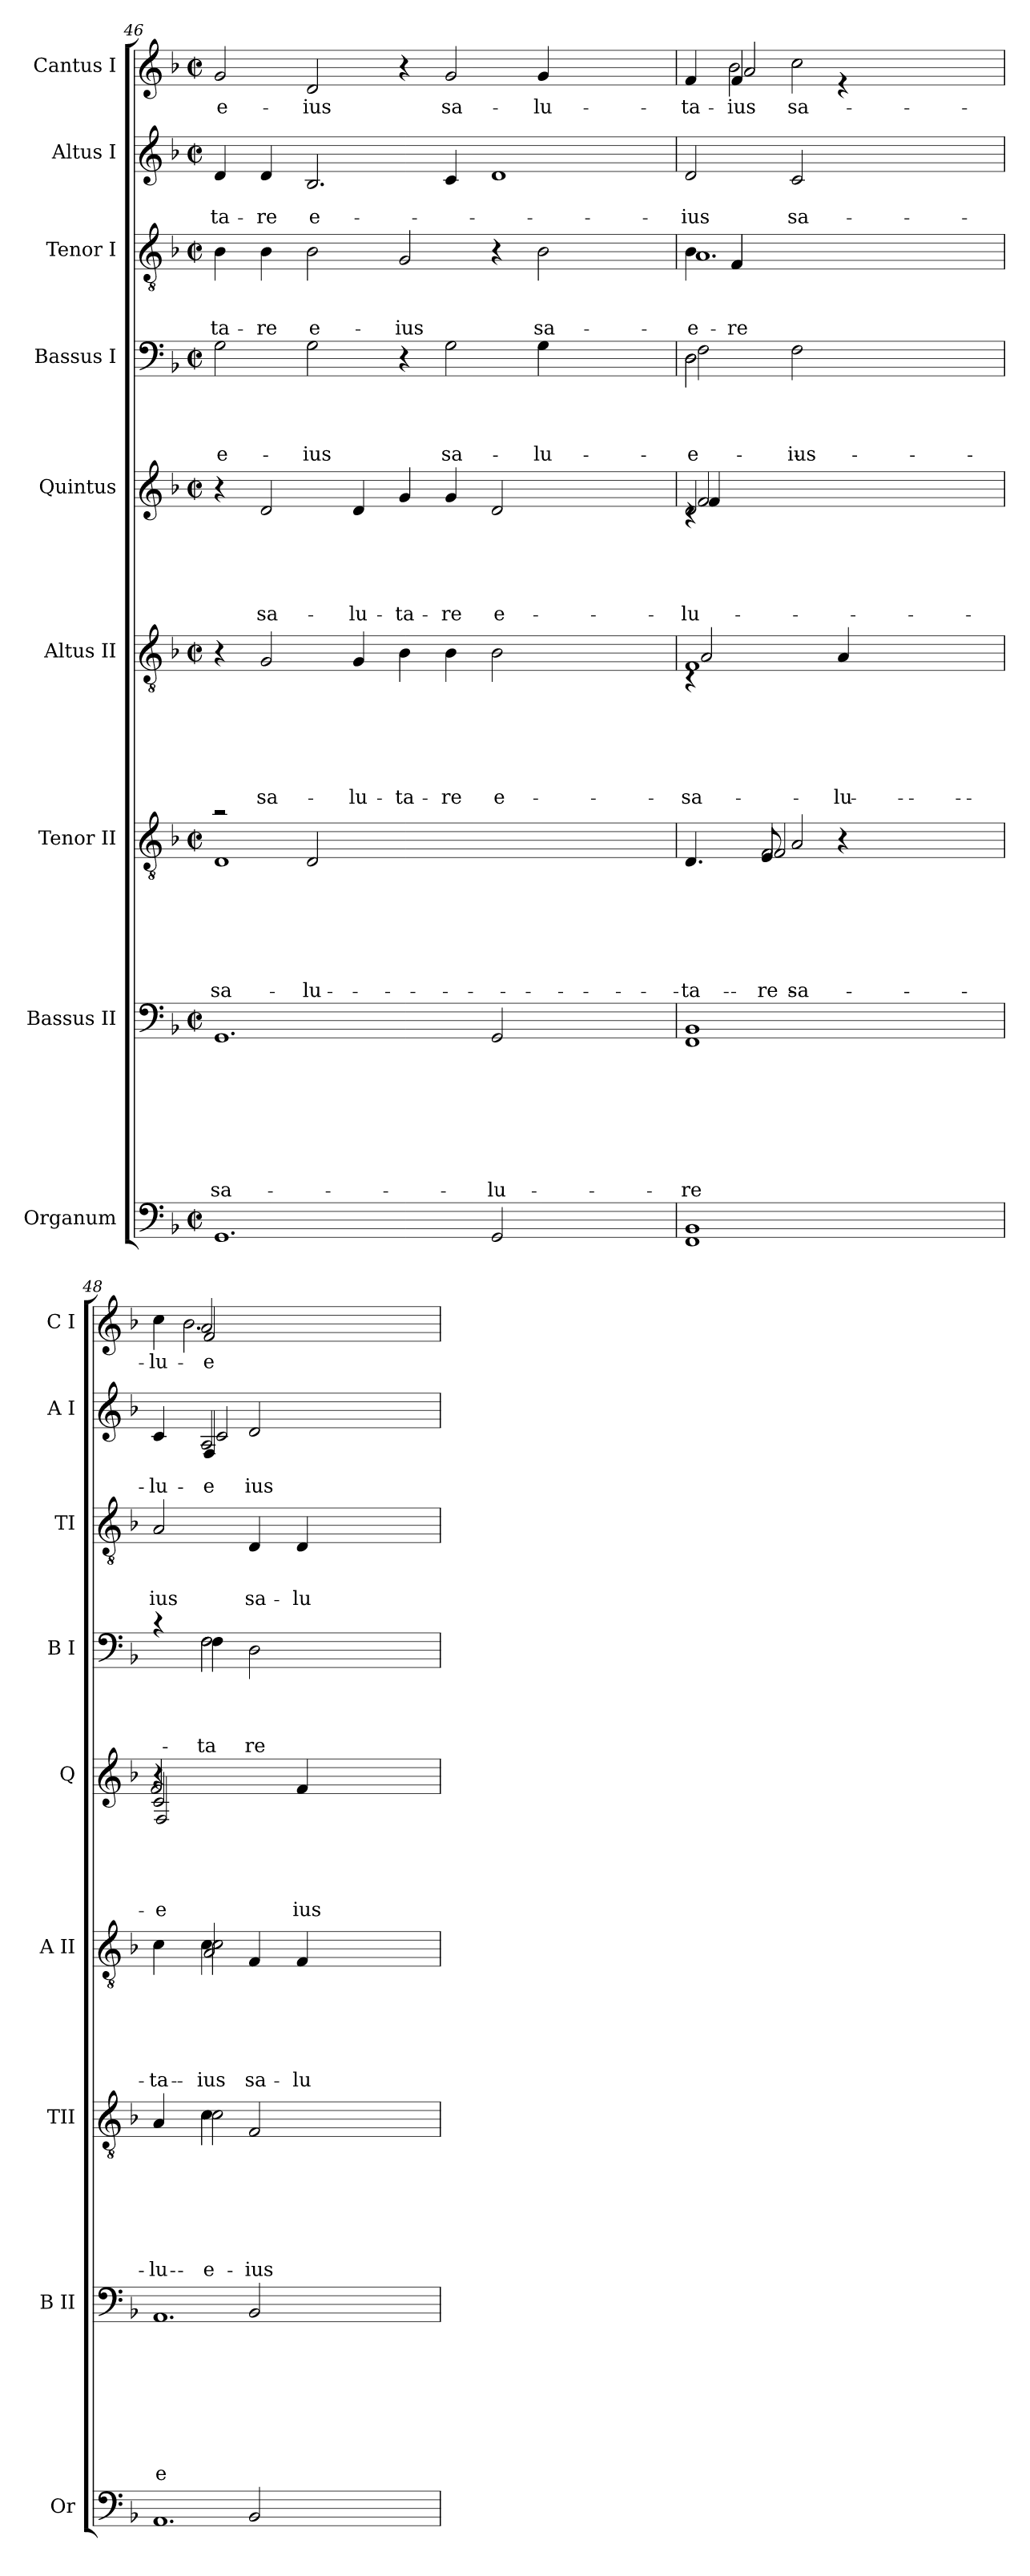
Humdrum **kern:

**kern	**kern	**text	**text	**text	**text	**text	**text	**text	**text	**kern	**text	**text	**text	**text	**text	**text	**text	**kern	**text	**text	**text	**text	**text	**text	**kern	**text	**text	**text	**text	**text	**kern	**text	**text	**text	**text	**kern	**text	**text	**text	**kern	**text	**text	**kern	**text
*part9	*part8	*part8	*part8	*part8	*part8	*part8	*part8	*part8	*part8	*part7	*part7	*part7	*part7	*part7	*part7	*part7	*part7	*part6	*part6	*part6	*part6	*part6	*part6	*part6	*part5	*part5	*part5	*part5	*part5	*part5	*part4	*part4	*part4	*part4	*part4	*part3	*part3	*part3	*part3	*part2	*part2	*part2	*part1	*part1
*staff9	*staff8	*staff8	*staff8	*staff8	*staff8	*staff8	*staff8	*staff8	*staff8	*staff7	*staff7	*staff7	*staff7	*staff7	*staff7	*staff7	*staff7	*staff6	*staff6	*staff6	*staff6	*staff6	*staff6	*staff6	*staff5	*staff5	*staff5	*staff5	*staff5	*staff5	*staff4	*staff4	*staff4	*staff4	*staff4	*staff3	*staff3	*staff3	*staff3	*staff2	*staff2	*staff2	*staff1	*staff1
*I"Organum	*I"Bassus II	*	*	*	*	*	*	*	*	*I"Tenor II	*	*	*	*	*	*	*	*I"Altus II	*	*	*	*	*	*	*I"Quintus	*	*	*	*	*	*I"Bassus I	*	*	*	*	*I"Tenor I	*	*	*	*I"Altus I	*	*	*I"Cantus I	*
*I'Or	*I'B II	*	*	*	*	*	*	*	*	*I'TII	*	*	*	*	*	*	*	*I'A II	*	*	*	*	*	*	*I'Q	*	*	*	*	*	*I'B I	*	*	*	*	*I'TI	*	*	*	*I'A I	*	*	*I'C I	*
*clefF4	*clefF4	*	*	*	*	*	*	*	*	*clefGv2	*	*	*	*	*	*	*	*clefGv2	*	*	*	*	*	*	*clefG2	*	*	*	*	*	*clefF4	*	*	*	*	*clefGv2	*	*	*	*clefG2	*	*	*clefG2	*
*k[b-]	*k[b-]	*	*	*	*	*	*	*	*	*k[b-]	*	*	*	*	*	*	*	*k[b-]	*	*	*	*	*	*	*k[b-]	*	*	*	*	*	*k[b-]	*	*	*	*	*k[b-]	*	*	*	*k[b-]	*	*	*k[b-]	*
*F:	*F:	*	*	*	*	*	*	*	*	*F:	*	*	*	*	*	*	*	*F:	*	*	*	*	*	*	*F:	*	*	*	*	*	*F:	*	*	*	*	*F:	*	*	*	*F:	*	*	*F:	*
*M2/2	*M2/2	*	*	*	*	*	*	*	*	*M2/2	*	*	*	*	*	*	*	*M2/2	*	*	*	*	*	*	*M2/2	*	*	*	*	*	*M2/2	*	*	*	*	*M2/2	*	*	*	*M2/2	*	*	*M2/2	*
*met(c|)	*met(c|)	*	*	*	*	*	*	*	*	*met(c|)	*	*	*	*	*	*	*	*met(c|)	*	*	*	*	*	*	*met(c|)	*	*	*	*	*	*met(c|)	*	*	*	*	*met(c|)	*	*	*	*met(c|)	*	*	*met(c|)	*
=46	=46	=46	=46	=46	=46	=46	=46	=46	=46	=46	=46	=46	=46	=46	=46	=46	=46	=46	=46	=46	=46	=46	=46	=46	=46	=46	=46	=46	=46	=46	=46	=46	=46	=46	=46	=46	=46	=46	=46	=46	=46	=46	=46	=46
!	!	!	!	!	!	!	!	!	!LO:LY:b	!	!	!	!	!	!	!	!LO:LY:b	!	!	!	!	!	!	!	!	!	!	!	!	!	!	!	!	!	!LO:LY:b	!	!	!	!LO:LY:b	!	!	!LO:LY:b	!	!LO:LY:b
*	*	*	*	*	*	*	*	*	*	*^	*	*	*	*	*	*	*	*	*	*	*	*	*	*	*	*	*	*	*	*	*	*	*	*	*	*	*	*	*	*	*	*	*	*
1.GG	1.GG	.	.	.	.	.	.	.	sa-	2ra	1D	.	.	.	.	.	.	-sa-	4r	.	.	.	.	.	.	4r	.	.	.	.	.	2G\	.	.	.	e-	4B-\	.	.	-ta-	4d/	.	-ta-	2g/	e-
!	!	!	!	!	!	!	!	!	!	!	!	!	!	!	!	!	!	!	!	!	!	!	!	!	!LO:LY:b	!	!	!	!	!	!LO:LY:b	!	!	!	!	!	!	!	!	!LO:LY:b	!	!	!LO:LY:b	!	!
.	.	.	.	.	.	.	.	.	.	.	.	.	.	.	.	.	.	.	2G/	.	.	.	.	.	sa-	2d/	.	.	.	.	sa-	.	.	.	.	.	4B-\	.	.	-re	4d/	.	-re	.	.
!	!	!	!	!	!	!	!	!	!	!	!	!	!	!	!	!	!	!LO:LY:b	!	!	!	!	!	!	!	!	!	!	!	!	!	!	!	!	!	!LO:LY:b	!	!	!	!LO:LY:b	!	!	!LO:LY:b	!	!LO:LY:b
.	.	.	.	.	.	.	.	.	.	2D/	.	.	.	.	.	.	.	lu-	.	.	.	.	.	.	.	.	.	.	.	.	.	2G\	.	.	.	-ius	2B-\	.	.	e-	2.B-/	.	e-	2d/	-ius
!	!	!	!	!	!	!	!	!	!	!	!	!	!	!	!	!	!	!	!	!	!	!	!	!	!LO:LY:b	!	!	!	!	!	!LO:LY:b	!	!	!	!	!	!	!	!	!	!	!	!	!	!
.	.	.	.	.	.	.	.	.	.	.	.	.	.	.	.	.	.	.	4G/	.	.	.	.	.	-lu-	4d/	.	.	.	.	-lu-	.	.	.	.	.	.	.	.	.	.	.	.	.	.
!	!	!	!	!	!	!	!	!	!	!	!	!	!	!	!	!	!	!	!	!	!	!	!	!	!LO:LY:b	!	!	!	!	!	!LO:LY:b	!	!	!	!	!	!	!	!	!LO:LY:b	!	!	!	!	!
.	.	.	.	.	.	.	.	.	.	1.ryy	1.ryy	.	.	.	.	.	.	.	4B-\	.	.	.	.	.	-ta-	4g/	.	.	.	.	-ta-	4r	.	.	.	.	2G/	.	.	-ius	.	.	.	4r	.
!	!	!	!	!	!	!	!	!	!	!	!	!	!	!	!	!	!	!	!	!	!	!	!	!	!LO:LY:b	!	!	!	!	!	!LO:LY:b	!	!	!	!	!LO:LY:b	!	!	!	!	!	!	!	!	!LO:LY:b
.	.	.	.	.	.	.	.	.	.	.	.	.	.	.	.	.	.	.	4B-\	.	.	.	.	.	-re	4g/	.	.	.	.	-re	2G\	.	.	.	sa-	.	.	.	.	4c/	.	.	2g/	sa-
!	!	!	!	!	!	!	!	!	!LO:LY:b	!	!	!	!	!	!	!	!	!	!	!	!	!	!	!	!LO:LY:b	!	!	!	!	!	!LO:LY:b	!	!	!	!	!	!	!	!	!	!	!	!	!	!
2GG/	2GG/	.	.	.	.	.	.	.	-lu-	.	.	.	.	.	.	.	.	.	2B-\	.	.	.	.	.	e-	2d/	.	.	.	.	e-	.	.	.	.	.	4r	.	.	.	1d	.	.	.	.
!	!	!	!	!	!	!	!	!	!	!	!	!	!	!	!	!	!	!	!	!	!	!	!	!	!	!	!	!	!	!	!	!	!	!	!	!LO:LY:b	!	!	!	!LO:LY:b	!	!	!	!	!LO:LY:b
.	.	.	.	.	.	.	.	.	.	.	.	.	.	.	.	.	.	.	.	.	.	.	.	.	.	.	.	.	.	.	.	4G\	.	.	.	-lu-	2B-\	.	.	sa-	.	.	.	4g/	-lu-
2ryy	2ryy	.	.	.	.	.	.	.	.	.	.	.	.	.	.	.	.	.	2ryy	.	.	.	.	.	.	2ryy	.	.	.	.	.	2ryy	.	.	.	.	.	.	.	.	.	.	.	2ryy	.
.	.	.	.	.	.	.	.	.	.	.	.	.	.	.	.	.	.	.	.	.	.	.	.	.	.	.	.	.	.	.	.	.	.	.	.	.	4ryy	.	.	.	.	.	.	.	.
*	*	*	*	*	*	*	*	*	*	*v	*v	*	*	*	*	*	*	*	*	*	*	*	*	*	*	*	*	*	*	*	*	*	*	*	*	*	*	*	*	*	*	*	*	*	*
=47	=47	=47	=47	=47	=47	=47	=47	=47	=47	=47	=47	=47	=47	=47	=47	=47	=47	=47	=47	=47	=47	=47	=47	=47	=47	=47	=47	=47	=47	=47	=47	=47	=47	=47	=47	=47	=47	=47	=47	=47	=47	=47	=47	=47
!	!	!	!	!	!	!	!	!	!LO:LY:b	!	!	!	!	!	!	!	!LO:LY:b	!	!	!	!	!	!	!LO:LY:b	!	!	!	!	!	!	!	!	!	!	!	!	!	!	!	!	!	!	!	!
*	*	*	*	*	*	*	*	*	*	*^	*	*	*	*	*	*	*	*^	*	*	*	*	*	*	*	*	*	*	*	*	*	*	*	*	*	*	*	*	*	*	*	*	*	*
*	*	*	*	*	*	*	*	*	*	*	*^	*	*	*	*	*	*	*	*	*^	*	*	*	*	*	*	*	*	*	*	*	*	*	*	*	*	*	*	*	*	*	*	*	*	*	*
*	*	*	*	*	*	*	*	*	*	*	*	*^	*	*	*	*	*	*	*	*	*	*	*	*	*	*	*	*	*	*	*	*	*	*	*	*	*	*	*	*	*	*	*	*	*	*	*	*
!	!	!	!	!	!	!	!	!	!	!	!	!	!	!	!	!	!	!	!	!	!	!	!	!	!	!	!	!	!LO:LY:b	!	!	!	!	!	!LO:LY:b	!	!	!	!	!	!	!	!	!	!	!	!	!	!
*	*	*	*	*	*	*	*	*	*	*	*	*	*	*	*	*	*	*	*	*	*	*	*	*	*	*	*	*	*	*^	*	*	*	*	*	*	*	*	*	*	*	*	*	*	*	*	*	*	*
*	*	*	*	*	*	*	*	*	*	*	*	*	*	*	*	*	*	*	*	*	*	*	*	*	*	*	*	*	*	*	*^	*	*	*	*	*	*	*	*	*	*	*	*	*	*	*	*	*	*	*
!	!	!	!	!	!	!	!	!	!	!	!	!	!	!	!	!	!	!	!	!	!	!	!	!	!	!	!	!	!	!	!	!	!	!	!	!	!LO:LY:b	!	!	!	!	!	!	!	!	!	!	!	!	!	!
*	*	*	*	*	*	*	*	*	*	*	*	*	*	*	*	*	*	*	*	*	*	*	*	*	*	*	*	*	*	*	*	*^	*	*	*	*	*	*	*	*	*	*	*	*	*	*	*	*	*	*	*
!	!	!	!	!	!	!	!	!	!	!	!	!	!	!	!	!	!	!	!	!	!	!	!	!	!	!	!	!	!	!	!	!	!	!	!	!	!	!LO:LY:b	!	!	!	!	!LO:LY:b	!	!	!	!	!	!	!	!	!
*	*	*	*	*	*	*	*	*	*	*	*	*	*	*	*	*	*	*	*	*	*	*	*	*	*	*	*	*	*	*	*	*	*	*	*	*	*	*	*^	*	*	*	*	*	*	*	*	*	*	*	*	*
!	!	!	!	!	!	!	!	!	!	!	!	!	!	!	!	!	!	!	!	!	!	!	!	!	!	!	!	!	!	!	!	!	!	!	!	!	!	!	!	!	!	!	!	!LO:LY:b	!	!	!	!	!	!	!	!	!
*	*	*	*	*	*	*	*	*	*	*	*	*	*	*	*	*	*	*	*	*	*	*	*	*	*	*	*	*	*	*	*	*	*	*	*	*	*	*	*	*^	*	*	*	*	*	*	*	*	*	*	*	*	*
!	!	!	!	!	!	!	!	!	!	!	!	!	!	!	!	!	!	!	!	!	!	!	!	!	!	!	!	!	!	!	!	!	!	!	!	!	!	!	!	!	!	!	!	!	!LO:LY:b	!	!	!	!LO:LY:b	!	!	!	!	!
*	*	*	*	*	*	*	*	*	*	*	*	*	*	*	*	*	*	*	*	*	*	*	*	*	*	*	*	*	*	*	*	*	*	*	*	*	*	*	*	*	*	*	*	*	*	*^	*	*	*	*	*	*	*	*
*	*	*	*	*	*	*	*	*	*	*	*	*	*	*	*	*	*	*	*	*	*	*	*	*	*	*	*	*	*	*	*	*	*	*	*	*	*	*	*	*	*	*	*	*	*	*	*^	*	*	*	*	*	*	*	*
!	!	!	!	!	!	!	!	!	!	!	!	!	!	!	!	!	!	!	!	!	!	!	!	!	!	!	!	!	!	!	!	!	!	!	!	!	!	!	!	!	!	!	!	!	!	!	!	!	!	!	!LO:LY:b:rj	!	!	!LO:LY:b	!	!LO:LY:b
*	*	*	*	*	*	*	*	*	*	*	*	*	*	*	*	*	*	*	*	*	*	*	*	*	*	*	*	*	*	*	*	*	*	*	*	*	*	*	*	*	*	*	*	*	*	*	*	*	*	*	*	*	*	*	*^	*
*	*	*	*	*	*	*	*	*	*	*	*	*	*	*	*	*	*	*	*	*	*	*	*	*	*	*	*	*	*	*	*	*	*	*	*	*	*	*	*	*	*	*	*	*	*	*	*	*	*	*	*	*	*	*	*	*^	*
1FF 1BB-	1FF 1BB-	.	.	.	.	.	.	.	-re	4.D/	4.ryy	4.ryy	2.ryy	.	.	.	.	.	.	-ta-	1F	4rC	2A/	.	.	.	.	.	sa-	2d/	4rc	2f/	4f/	.	.	.	.	-lu-	2D\	2D\	2F\	.	.	.	e-	4B-\	4ryy	1.A	.	.	e-	2d/	.	-ius	4f/	4ryy	4ryy	-ta-
!	!	!	!	!	!	!	!	!	!	!	!	!	!	!	!	!	!	!	!	!	!	!	!	!	!	!	!	!	!	!	!	!	!	!	!	!	!	!	!	!	!	!	!	!	!	!	!	!	!	!	!LO:LY:b	!	!	!	!	!	!	!
!	!	!	!	!	!	!	!	!	!	!	!	!	!	!	!	!	!	!	!	!	!	!	!	!	!	!	!	!	!	!	!	!	!	!	!	!	!	!	!	!	!	!	!	!	!	!	!	!	!	!	!LO:LY:b	!	!	!	!	!	!	!LO:LY:b
!	!	!	!	!	!	!	!	!	!	!	!	!	!	!	!	!	!	!	!	!	!	!	!	!	!	!	!	!	!	!	!	!	!	!	!	!	!	!	!	!	!	!	!	!	!	!	!	!	!	!	!	!	!	!	!	!	!	!LO:LY:b
!	!	!	!	!	!	!	!	!	!	!	!	!	!	!	!	!	!	!	!	!	!	!	!	!	!	!	!	!	!	!	!	!	!	!	!	!	!	!	!	!	!	!	!	!	!	!	!	!	!	!	!	!	!	!	!	!	!	!LO:LY:b
.	.	.	.	.	.	.	.	.	.	.	.	.	.	.	.	.	.	.	.	.	.	2ryy	.	.	.	.	.	.	.	.	1ryy	.	1ryy	.	.	.	.	.	.	.	.	.	.	.	.	4F/	4F/	.	.	.	-re	.	.	.	4f/	2b-\	2a/	-ius
!	!	!	!	!	!	!	!	!	!	!	!	!	!	!	!	!	!	!	!	!LO:LY:b	!	!	!	!	!	!	!	!	!	!	!	!	!	!	!	!	!	!	!	!	!	!	!	!	!	!	!	!	!	!	!	!	!	!	!	!	!	!
.	.	.	.	.	.	.	.	.	.	8E/	2F/	2F/	.	.	.	.	.	.	.	-re	.	.	.	.	.	.	.	.	.	.	.	.	.	.	.	.	.	.	.	.	.	.	.	.	.	.	.	.	.	.	.	.	.	.	.	.	.	.
!	!	!	!	!	!	!	!	!	!	!	!	!	!	!	!	!	!	!	!	!LO:LY:b	!	!	!	!	!	!	!	!	!	!	!	!	!	!	!	!	!	!	!	!	!	!	!	!	!LO:LY:b	!	!	!	!	!	!	!	!	!LO:LY:b	!	!	!	!LO:LY:b
.	.	.	.	.	.	.	.	.	.	2A/	.	.	.	.	.	.	.	.	.	-sa-	.	.	4ryy	.	.	.	.	.	.	1ryy	.	1ryy	.	.	.	.	.	.	2ryy	2ryy	2F\	.	.	.	-ius	1ryy	1ryy	.	.	.	.	2c/	.	sa-	2cc\	.	.	sa-
!	!	!	!	!	!	!	!	!	!	!	!	!	!	!	!	!	!	!	!	!	!	!	!	!	!	!	!	!	!LO:LY:b	!	!	!	!	!	!	!	!	!	!	!	!	!	!	!	!	!	!	!	!	!	!	!	!	!	!	!	!	!
.	.	.	.	.	.	.	.	.	.	.	.	.	4r	.	.	.	.	.	.	.	.	2.ryy	4A/	.	.	.	.	.	-lu-	.	.	.	.	.	.	.	.	.	.	.	.	.	.	.	.	.	.	.	.	.	.	.	.	.	.	2ryy	4r	.
.	.	.	.	.	.	.	.	.	.	.	2ryy	2ryy	.	.	.	.	.	.	.	.	.	.	.	.	.	.	.	.	.	.	.	.	.	.	.	.	.	.	.	.	.	.	.	.	.	.	.	.	.	.	.	.	.	.	.	.	.	.
2ryy	2ryy	.	.	.	.	.	.	.	.	2ryy	.	.	2ryy	.	.	.	.	.	.	.	2ryy	.	2ryy	.	.	.	.	.	.	.	.	.	.	.	.	.	.	.	2ryy	2ryy	2ryy	.	.	.	.	.	.	.	.	.	.	2ryy	.	.	2ryy	.	2ryy	.
.	.	.	.	.	.	.	.	.	.	.	.	.	.	.	.	.	.	.	.	.	.	.	.	.	.	.	.	.	.	.	4ryy	.	4ryy	.	.	.	.	.	.	.	.	.	.	.	.	.	.	.	.	.	.	.	.	.	.	4ryy	.	.
.	.	.	.	.	.	.	.	.	.	.	8ryy	8ryy	.	.	.	.	.	.	.	.	.	.	.	.	.	.	.	.	.	.	.	.	.	.	.	.	.	.	.	.	.	.	.	.	.	.	.	.	.	.	.	.	.	.	.	.	.	.
*	*	*	*	*	*	*	*	*	*	*	*	*v	*v	*	*	*	*	*	*	*	*	*	*	*	*	*	*	*	*	*	*	*	*	*	*	*	*	*	*	*	*	*	*	*	*	*v	*v	*v	*	*	*	*	*	*	*	*	*	*
!!LO:PB:g=z	!!	!!
=48	=48	=48	=48	=48	=48	=48	=48	=48	=48	=48	=48	=48	=48	=48	=48	=48	=48	=48	=48	=48	=48	=48	=48	=48	=48	=48	=48	=48	=48	=48	=48	=48	=48	=48	=48	=48	=48	=48	=48	=48	=48	=48	=48	=48	=48	=48	=48	=48	=48	=48	=48	=48	=48	=48	=48
*^	*	*	*	*	*	*	*	*	*	*	*	*	*	*	*	*	*	*	*	*	*	*	*	*	*	*	*	*	*	*	*	*	*	*	*	*	*	*	*	*	*	*	*	*	*	*	*	*	*	*	*	*	*	*	*
!	!	!	!	!	!	!	!	!	!	!LO:LY:b:rj	!	!	!	!	!	!	!	!	!	!LO:LY:b	!	!	!	!	!	!	!	!	!LO:LY:b	!	!	!	!	!	!	!	!	!LO:LY:b	!	!	!	!	!	!	!	!	!	!	!	!	!	!	!	!	!	!
*	*	*^	*	*	*	*	*	*	*	*	*	*	*	*	*	*	*	*	*	*	*	*	*	*	*	*	*	*	*	*	*	*	*	*	*	*	*	*	*	*	*	*	*	*	*	*	*	*	*	*	*	*	*	*	*	*
!	!	!	!	!	!	!	!	!	!	!	!	!	!	!	!	!	!	!	!	!	!	!	!	!	!	!	!	!	!	!	!	!	!	!	!	!	!	!	!LO:LY:b	!	!	!	!	!	!	!	!	!	!	!	!	!	!	!	!	!	!
!	!	!	!	!	!	!	!	!	!	!	!	!	!	!	!	!	!	!	!	!	!	!	!	!	!	!	!	!	!	!	!	!	!	!	!	!	!	!	!LO:LY:b	!	!	!	!	!	!	!	!	!	!	!LO:LY:b	!	!	!LO:LY:b	!	!	!	!LO:LY:b
*	*	*	*	*	*	*	*	*	*	*	*	*	*	*	*	*	*	*	*	*	*	*	*	*	*	*	*	*	*	*	*	*	*	*	*	*	*	*	*	*	*	*	*	*	*	*	*	*	*	*	*^	*	*	*	*	*	*
*	*	*	*	*	*	*	*	*	*	*	*	*	*	*	*	*	*	*	*	*	*	*	*	*	*	*	*	*	*	*	*	*	*	*	*	*	*	*	*	*	*	*	*	*	*	*	*	*	*	*	*	*^	*	*	*	*	*	*
1.AA	2ryy	1.AA	2ryy	.	.	.	.	.	.	.	e-	4A/	4ryy	4ryy	.	.	.	.	.	.	lu-	4c\	4ryy	4ryy	.	.	.	.	.	-ta-	2c/	2F/	4r	2f/	.	.	.	.	e-	4rc	4ryy	4ryy	.	.	.	.	2A/	.	.	-ius	4c/	4ryy	4ryy	.	-lu-	4cc\	4ryy	4ryy	lu-
!	!	!	!	!	!	!	!	!	!	!	!	!	!	!	!	!	!	!	!	!	!LO:LY:b	!	!	!	!	!	!	!	!	!	!	!	!	!	!	!	!	!	!	!	!	!	!	!	!	!	!	!	!	!	!	!	!	!	!	!	!	!	!
!	!	!	!	!	!	!	!	!	!	!	!	!	!	!	!	!	!	!	!	!	!LO:LY:b	!	!	!	!	!	!	!	!	!	!	!	!	!	!	!	!	!	!	!	!	!	!	!	!	!	!	!	!	!	!	!	!	!	!	!	!	!	!
!	!	!	!	!	!	!	!	!	!	!	!	!	!	!	!	!	!	!	!	!	!LO:LY:b	!	!	!	!	!	!	!	!	!LO:LY:b	!	!	!	!	!	!	!	!	!	!	!	!	!	!	!	!	!	!	!	!	!	!	!	!	!	!	!	!	!
!	!	!	!	!	!	!	!	!	!	!	!	!	!	!	!	!	!	!	!	!	!	!	!	!	!	!	!	!	!	!LO:LY:b	!	!	!	!	!	!	!	!	!	!	!	!	!	!	!	!	!	!	!	!	!	!	!	!	!	!	!	!	!
!	!	!	!	!	!	!	!	!	!	!	!	!	!	!	!	!	!	!	!	!	!	!	!	!	!	!	!	!	!	!LO:LY:b	!	!	!	!	!	!	!	!	!	!	!	!	!	!	!	!LO:LY:b	!	!	!	!	!	!	!	!	!	!	!	!	!
!	!	!	!	!	!	!	!	!	!	!	!	!	!	!	!	!	!	!	!	!	!	!	!	!	!	!	!	!	!	!	!	!	!	!	!	!	!	!	!	!	!	!	!	!	!	!LO:LY:b	!	!	!	!	!	!	!	!	!	!	!	!	!
!	!	!	!	!	!	!	!	!	!	!	!	!	!	!	!	!	!	!	!	!	!	!	!	!	!	!	!	!	!	!	!	!	!	!	!	!	!	!	!	!	!	!	!	!	!	!LO:LY:b	!	!	!	!	!	!	!	!	!LO:LY:b	!	!	!	!
!	!	!	!	!	!	!	!	!	!	!	!	!	!	!	!	!	!	!	!	!	!	!	!	!	!	!	!	!	!	!	!	!	!	!	!	!	!	!	!	!	!	!	!	!	!	!	!	!	!	!	!	!	!	!	!LO:LY:b	!	!	!	!
!	!	!	!	!	!	!	!	!	!	!	!	!	!	!	!	!	!	!	!	!	!	!	!	!	!	!	!	!	!	!	!	!	!	!	!	!	!	!	!	!	!	!	!	!	!	!	!	!	!	!	!	!	!	!	!LO:LY:b	!	!	!	!LO:LY:b
!	!	!	!	!	!	!	!	!	!	!	!	!	!	!	!	!	!	!	!	!	!	!	!	!	!	!	!	!	!	!	!	!	!	!	!	!	!	!	!	!	!	!	!	!	!	!	!	!	!	!	!	!	!	!	!	!	!	!	!LO:LY:b
!	!	!	!	!	!	!	!	!	!	!	!	!	!	!	!	!	!	!	!	!	!	!	!	!	!	!	!	!	!	!	!	!	!	!	!	!	!	!	!	!	!	!	!	!	!	!	!	!	!	!	!	!	!	!	!	!	!	!	!LO:LY:b
.	.	.	.	.	.	.	.	.	.	.	.	4c\	4c\	2c\	.	.	.	.	.	.	e-	4c\	2c\	2A/	.	.	.	.	.	-ius	.	.	2ryy	.	.	.	.	.	.	2F\	4F\	2F\	.	.	.	ta-	.	.	.	.	2A/	4F/	2c/	.	e-	2a/	2f/	2.b-\	e-
!	!	!	!	!	!	!	!	!	!	!	!	!	!	!	!	!	!	!	!	!	!LO:LY:b	!	!	!	!	!	!	!	!	!LO:LY:b	!	!	!	!	!	!	!	!	!	!	!	!	!	!	!	!LO:LY:b	!	!	!	!LO:LY:b	!	!	!	!	!LO:LY:b	!	!	!	!
.	2BB-/	.	2BB-/	.	.	.	.	.	.	.	.	2F/	2ryy	.	.	.	.	.	.	.	-ius	4F/	.	.	.	.	.	.	.	sa-	2ryy	2ryy	.	4ryy	.	.	.	.	.	.	2D\	.	.	.	.	-re	4D/	.	.	sa-	.	2d/	.	.	ius	.	.	.	.
!	!	!	!	!	!	!	!	!	!	!	!	!	!	!	!	!	!	!	!	!	!	!	!	!	!	!	!	!	!	!LO:LY:b	!	!	!	!	!	!	!	!	!LO:LY:b	!	!	!	!	!	!	!	!	!	!	!LO:LY:b	!	!	!	!	!	!	!	!	!
.	.	.	.	.	.	.	.	.	.	.	.	.	.	2ryy	.	.	.	.	.	.	.	4F/	2ryy	2ryy	.	.	.	.	.	-lu-	.	.	2.ryy	4f/	.	.	.	.	-ius	2ryy	.	2ryy	.	.	.	.	4D/	.	.	-lu-	2ryy	.	2ryy	.	.	2ryy	2ryy	.	.
.	2ryy	.	2ryy	.	.	.	.	.	.	.	.	2ryy	2ryy	.	.	.	.	.	.	.	.	2ryy	.	.	.	.	.	.	.	.	2ryy	2ryy	.	2ryy	.	.	.	.	.	.	2ryy	.	.	.	.	.	2ryy	.	.	.	.	2ryy	.	.	.	.	.	2ryy	.
.	.	.	.	.	.	.	.	.	.	.	.	.	.	4ryy	.	.	.	.	.	.	.	.	4ryy	4ryy	.	.	.	.	.	.	.	.	.	.	.	.	.	.	.	4ryy	.	4ryy	.	.	.	.	.	.	.	.	4ryy	.	4ryy	.	.	4ryy	4ryy	.	.
*v	*v	*	*	*	*	*	*	*	*	*	*	*v	*v	*v	*	*	*	*	*	*	*	*v	*v	*v	*	*	*	*	*	*	*v	*v	*v	*v	*	*	*	*	*	*v	*v	*v	*	*	*	*	*	*	*	*	*v	*v	*v	*	*	*v	*v	*v	*
*	*v	*v	*	*	*	*	*	*	*	*	*	*	*	*	*	*	*	*	*	*	*	*	*	*	*	*	*	*	*	*	*	*	*	*	*	*	*	*	*	*	*	*	*	*	*
=	=	=	=	=	=	=	=	=	=	=	=	=	=	=	=	=	=	=	=	=	=	=	=	=	=	=	=	=	=	=	=	=	=	=	=	=	=	=	=	=	=	=	=	=
*-	*-	*-	*-	*-	*-	*-	*-	*-	*-	*-	*-	*-	*-	*-	*-	*-	*-	*-	*-	*-	*-	*-	*-	*-	*-	*-	*-	*-	*-	*-	*-	*-	*-	*-	*-	*-	*-	*-	*-	*-	*-	*-	*-	*-
